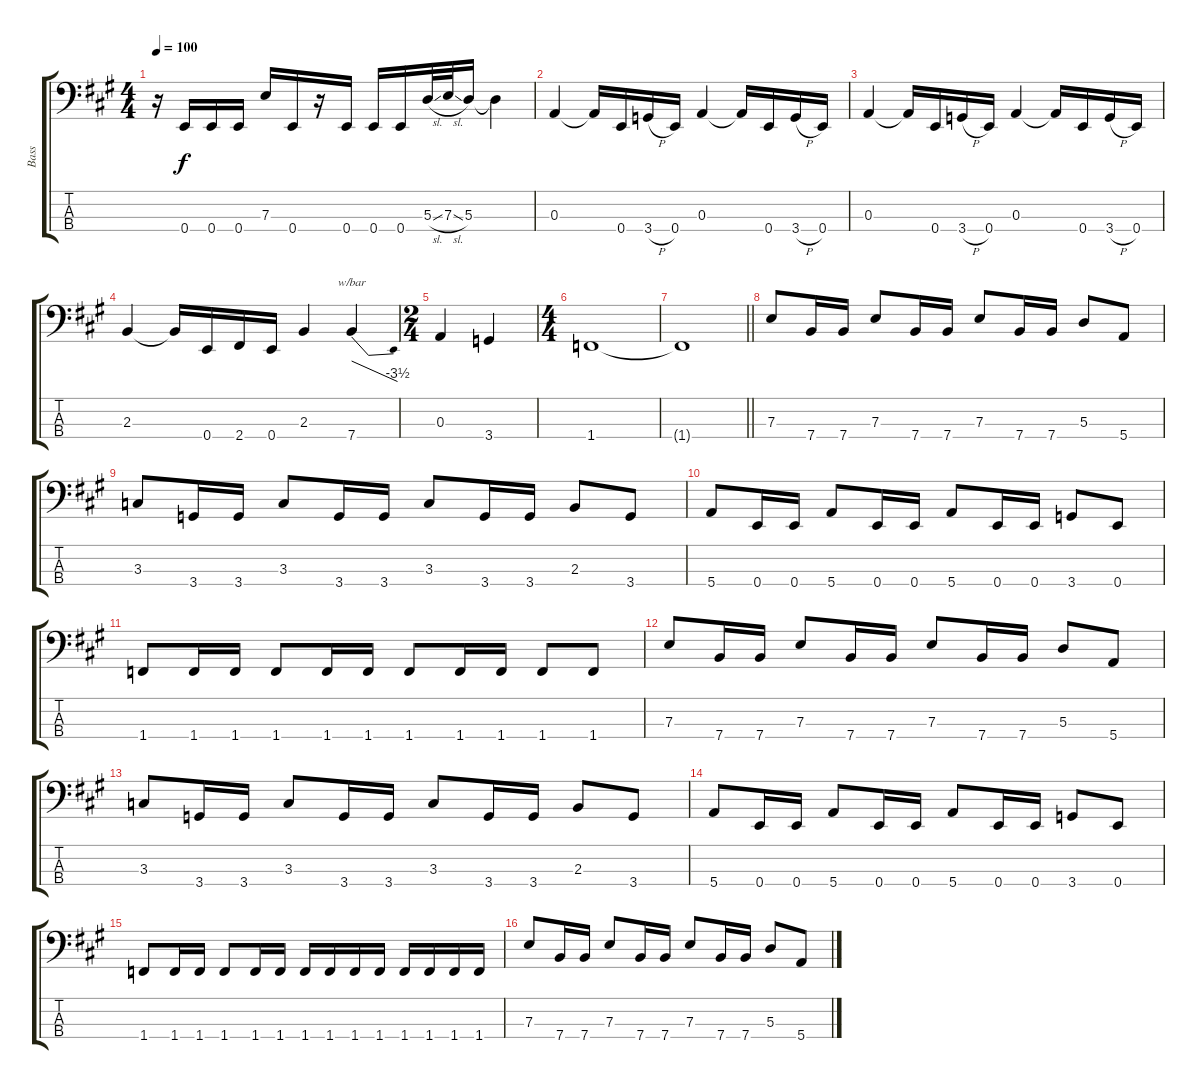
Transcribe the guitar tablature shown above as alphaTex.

\track ("Bass" "Bass") {instrument electricbasspick}
\staff {score tabs}
\tuning (G2 D2 A1 E1) {hide}
\ts (4 4)
\tempo 100
\clef f4
\ks f#minor
r.16{dy f} 0.4.16 0.4.16 0.4.16 7.3.16 0.4.16 r.16 0.4.16 0.4.16 0.4.16 5.3{sl}.32 7.3{sl}.32 5.3.16 5.3{t}.4 |
0.3.4 0.3{t}.16 0.4.16 3.4{h}.16 0.4.16 0.3.4 0.3{t}.16 0.4.16 3.4{h}.16 0.4.16 |
0.3.4 0.3{t}.16 0.4.16 3.4{h}.16 0.4.16 0.3.4 0.3{t}.16 0.4.16 3.4{h}.16 0.4.16 |
2.3.4 2.3{t}.16 0.4.16 2.4.16 0.4.16 2.3.4 7.4.4{tbe (dive default 0 0 60 -14)} |
\ts (2 4)
0.3.4 3.4.4 |
\ts (4 4)
1.4.1 |
\barLineRight lightlight
1.4{t}.1 |
7.3.8 7.4.16 7.4.16 7.3.8 7.4.16 7.4.16 7.3.8 7.4.16 7.4.16 5.3.8 5.4.8 |
3.3.8 3.4.16 3.4.16 3.3.8 3.4.16 3.4.16 3.3.8 3.4.16 3.4.16 2.3.8 3.4.8 |
5.4.8 0.4.16 0.4.16 5.4.8 0.4.16 0.4.16 5.4.8 0.4.16 0.4.16 3.4.8 0.4.8 |
1.4.8 1.4.16 1.4.16 1.4.8 1.4.16 1.4.16 1.4.8 1.4.16 1.4.16 1.4.8 1.4.8 |
7.3.8 7.4.16 7.4.16 7.3.8 7.4.16 7.4.16 7.3.8 7.4.16 7.4.16 5.3.8 5.4.8 |
3.3.8 3.4.16 3.4.16 3.3.8 3.4.16 3.4.16 3.3.8 3.4.16 3.4.16 2.3.8 3.4.8 |
5.4.8 0.4.16 0.4.16 5.4.8 0.4.16 0.4.16 5.4.8 0.4.16 0.4.16 3.4.8 0.4.8 |
1.4.8 1.4.16 1.4.16 1.4.8 1.4.16 1.4.16 1.4.16 1.4.16 1.4.16 1.4.16 1.4.16 1.4.16 1.4.16 1.4.16 |
7.3.8 7.4.16 7.4.16 7.3.8 7.4.16 7.4.16 7.3.8 7.4.16 7.4.16 5.3.8 5.4.8
